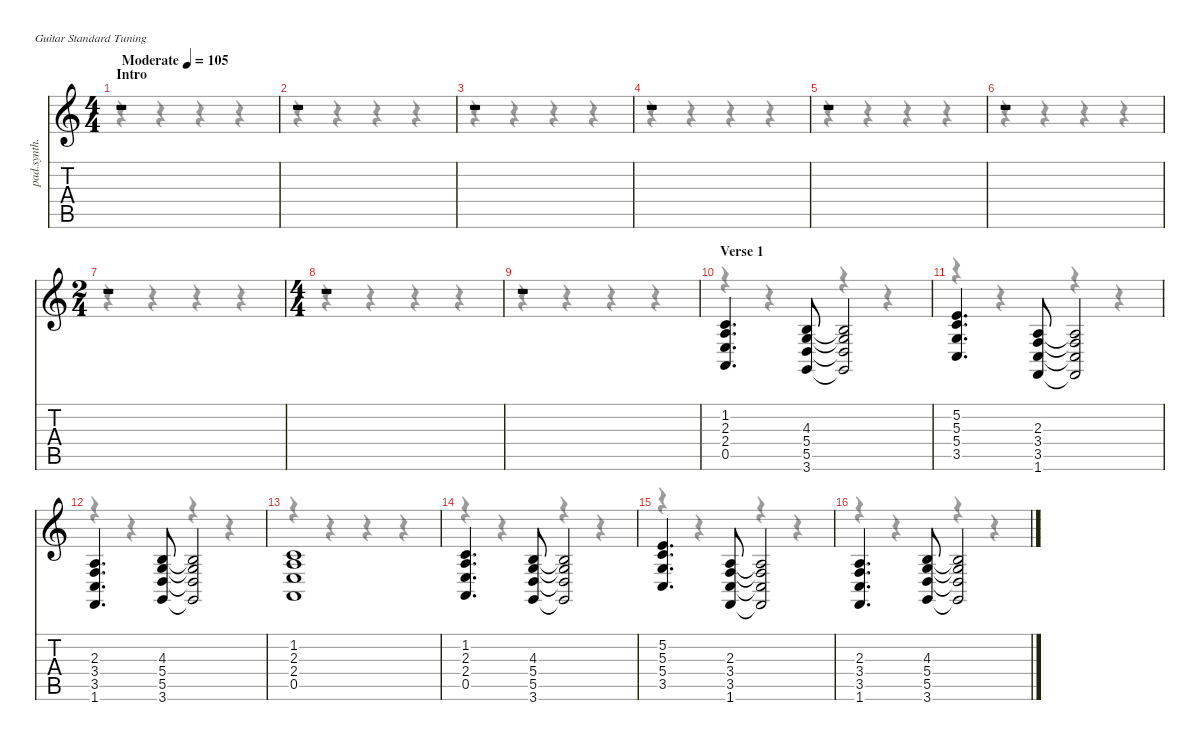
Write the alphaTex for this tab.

\defaultSystemsLayout 4
\hideDynamics
\bracketExtendMode nobrackets
\otherSystemsTrackNameOrientation horizontal
\track ("Pad" "pad.synth.") {instrument pad7halo}
\staff {score tabs}
\tuning (E4 B3 G3 D3 A2 E2)
\voice
\ts (4 4)
\beaming (8 2 2 2 2)
\section ("" "Intro")
\tempo (105 "Moderate")
\clef g2
\ks c
r.1{dy mf instrument pad7halo} |
r.1 |
r.1 |
r.1 |
r.1 |
r.1 |
\ts (2 4)
\beaming (8 2 2)
r.1 |
\ts (4 4)
\beaming (8 2 2 2 2)
r.1 |
r.1 |
\section ("" "Verse 1")
(1.2 2.3 2.4 0.5).4{d} (4.3 5.4 5.5 3.6).8 (4.3{t} 5.4{t} 5.5{t} 3.6{t}).2 |
(5.2 5.3 5.4 3.5).4{d} (2.3 3.4 3.5 1.6).8 (2.3{t} 3.4{t} 3.5{t} 1.6{t}).2 |
(2.3 3.4 3.5 1.6).4{d} (4.3 5.4 5.5 3.6).8 (4.3{t} 5.4{t} 5.5{t} 3.6{t}).2 |
(1.2 2.3 2.4 0.5).1 |
(1.2 2.3 2.4 0.5).4{d} (4.3 5.4 5.5 3.6).8 (4.3{t} 5.4{t} 5.5{t} 3.6{t}).2 |
(5.2 5.3 5.4 3.5).4{d} (2.3 3.4 3.5 1.6).8 (2.3{t} 3.4{t} 3.5{t} 1.6{t}).2 |
(2.3 3.4 3.5 1.6).4{d} (4.3 5.4 5.5 3.6).8 (4.3{t} 5.4{t} 5.5{t} 3.6{t}).2
\voice
\clef g2
\ottava regular
\simile none
\ks c
r.4{dy mf} r.4 r.4 r.4 |
r.4 r.4 r.4 r.4 |
r.4 r.4 r.4 r.4 |
r.4 r.4 r.4 r.4 |
r.4 r.4 r.4 r.4 |
r.4 r.4 r.4 r.4 |
r.4 r.4 r.4 r.4 |
r.4 r.4 r.4 r.4 |
r.4 r.4 r.4 r.4 |
r.4 r.4 r.4 r.4 |
r.4 r.4 r.4 r.4 |
r.4 r.4 r.4 r.4 |
r.4 r.4 r.4 r.4 |
r.4 r.4 r.4 r.4 |
r.4 r.4 r.4 r.4 |
r.4 r.4 r.4 r.4
